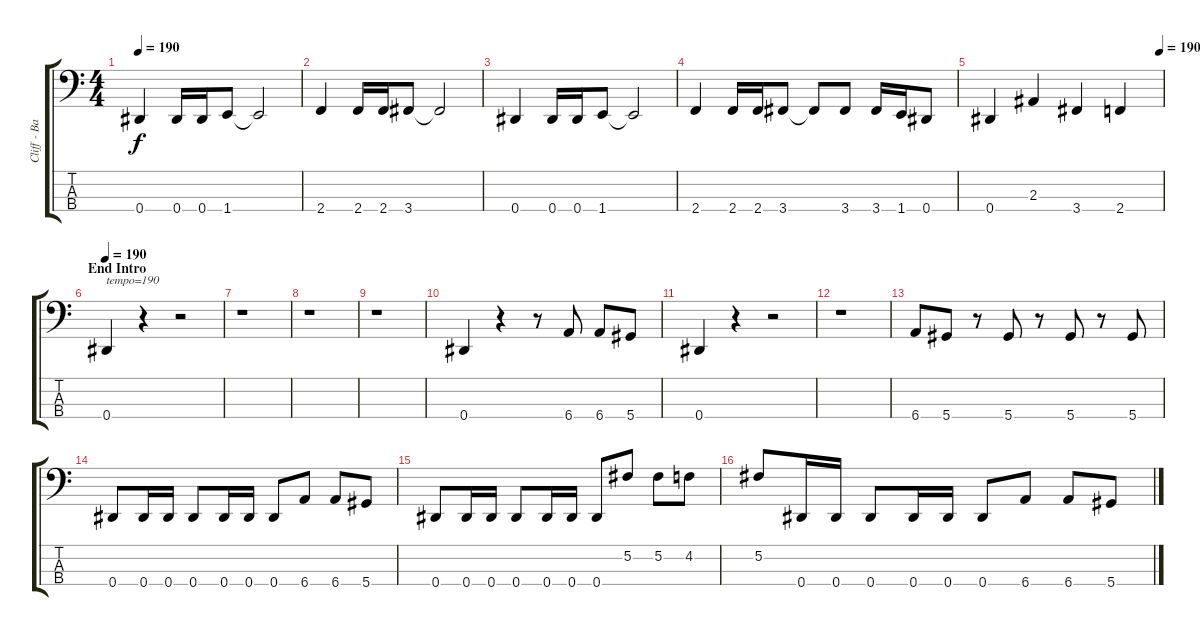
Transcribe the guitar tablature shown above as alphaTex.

\track ("Cliff - Bass" "Cliff - Ba") {instrument electricbassfinger}
\staff {score tabs}
\tuning (Gb2 Db2 Ab1 Eb1) {hide}
\ts (4 4)
\tempo 190
\clef f4
\ks c
0.4.4{dy f} 0.4.16 0.4.16 1.4.8 1.4{t}.2 |
2.4.4 2.4.16 2.4.16 3.4.8 3.4{t}.2 |
0.4.4 0.4.16 0.4.16 1.4.8 1.4{t}.2 |
2.4.4 2.4.16 2.4.16 3.4.8 3.4{t}.8 3.4.8 3.4.16 1.4.16 0.4.8 |
\tempo (190 0.984375)
0.4.4 2.3.4 3.4.4 2.4.4 |
\section ("" "End Intro")
\tempo 190
0.4.4{txt "tempo=190"} r.4 r.2 |
r.1 |
r.1 |
r.1 |
0.4.4 r.4 r.8 6.4.8 6.4.8 5.4.8 |
0.4.4 r.4 r.2 |
r.1 |
6.4.8 5.4.8 r.8 5.4.8 r.8 5.4.8 r.8 5.4.8 |
0.4.8 0.4.16 0.4.16 0.4.8 0.4.16 0.4.16 0.4.8 6.4.8 6.4.8 5.4.8 |
0.4.8 0.4.16 0.4.16 0.4.8 0.4.16 0.4.16 0.4.8 5.2.8 5.2.8 4.2.8 |
5.2.8 0.4.16 0.4.16 0.4.8 0.4.16 0.4.16 0.4.8 6.4.8 6.4.8 5.4.8
